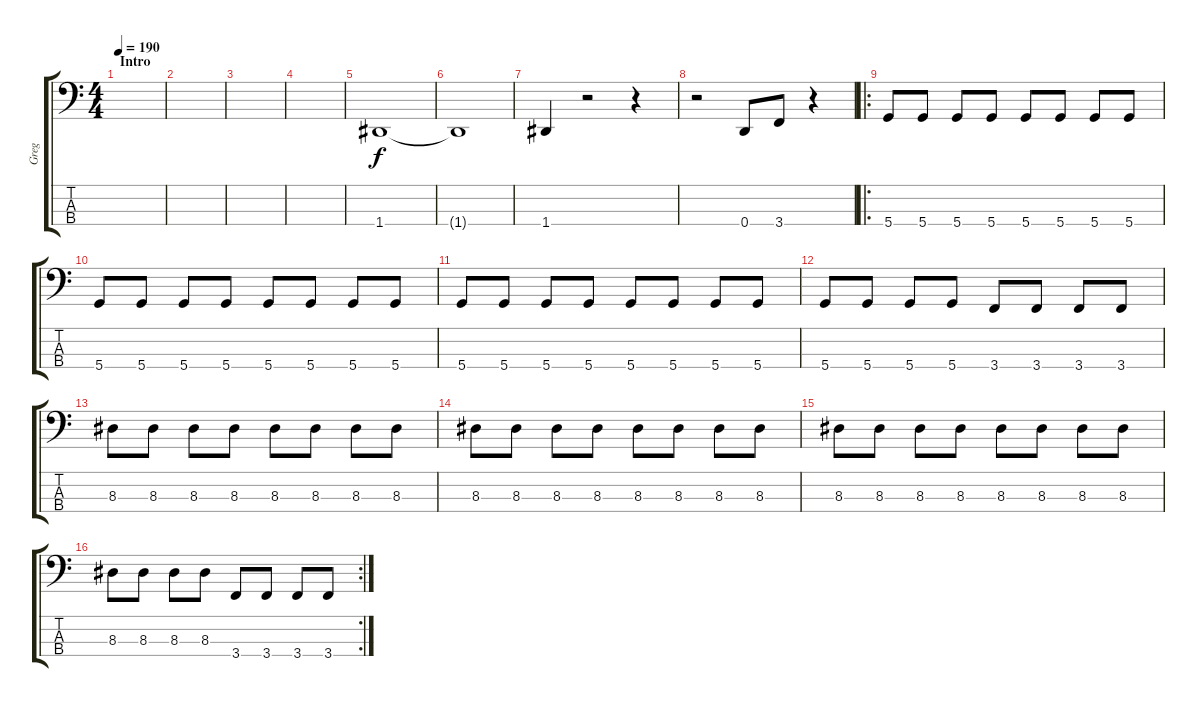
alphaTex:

\track ("Greg" "Greg") {instrument slapbass1}
\staff {score tabs}
\tuning (F2 C2 G1 D1) {hide}
\ts (4 4)
\section ("" "Intro")
\tempo 190
\clef f4
\ks c
|
|
|
|
1.4.1 |
1.4{t}.1 |
1.4.4 r.2 r.4 |
r.2 0.4.8 3.4.8 r.4 |
\ro
5.4.8 5.4.8 5.4.8 5.4.8 5.4.8 5.4.8 5.4.8 5.4.8 |
5.4.8 5.4.8 5.4.8 5.4.8 5.4.8 5.4.8 5.4.8 5.4.8 |
5.4.8 5.4.8 5.4.8 5.4.8 5.4.8 5.4.8 5.4.8 5.4.8 |
5.4.8 5.4.8 5.4.8 5.4.8 3.4.8 3.4.8 3.4.8 3.4.8 |
8.3.8 8.3.8 8.3.8 8.3.8 8.3.8 8.3.8 8.3.8 8.3.8 |
8.3.8 8.3.8 8.3.8 8.3.8 8.3.8 8.3.8 8.3.8 8.3.8 |
8.3.8 8.3.8 8.3.8 8.3.8 8.3.8 8.3.8 8.3.8 8.3.8 |
\rc 2
8.3.8 8.3.8 8.3.8 8.3.8 3.4.8 3.4.8 3.4.8 3.4.8
